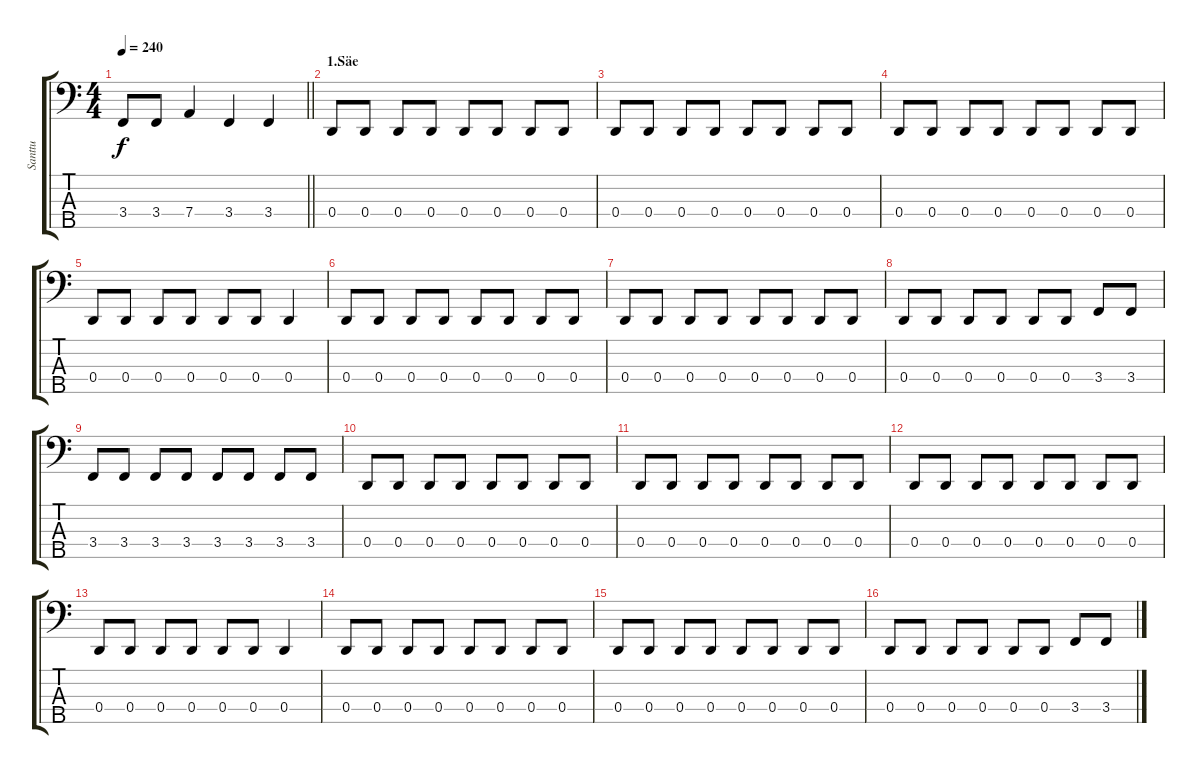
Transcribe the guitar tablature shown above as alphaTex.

\track ("Santtu" "Santtu") {instrument electricbasspick}
\staff {score tabs}
\tuning (G2 D2 A1 D1 A0) {hide}
\ts (4 4)
\tempo 240
\clef f4
\barLineRight lightlight
\ks c
3.4{t}.8{dy f} 3.4.8 7.4.4 3.4.4 3.4.4 |
\section ("" "1.Säe")
0.4.8 0.4.8 0.4.8 0.4.8 0.4.8 0.4.8 0.4.8 0.4.8 |
0.4.8 0.4.8 0.4.8 0.4.8 0.4.8 0.4.8 0.4.8 0.4.8 |
0.4.8 0.4.8 0.4.8 0.4.8 0.4.8 0.4.8 0.4.8 0.4.8 |
0.4.8 0.4.8 0.4.8 0.4.8 0.4.8 0.4.8 0.4.4 |
0.4.8 0.4.8 0.4.8 0.4.8 0.4.8 0.4.8 0.4.8 0.4.8 |
0.4.8 0.4.8 0.4.8 0.4.8 0.4.8 0.4.8 0.4.8 0.4.8 |
0.4.8 0.4.8 0.4.8 0.4.8 0.4.8 0.4.8 3.4.8 3.4.8 |
3.4.8 3.4.8 3.4.8 3.4.8 3.4.8 3.4.8 3.4.8 3.4.8 |
0.4.8 0.4.8 0.4.8 0.4.8 0.4.8 0.4.8 0.4.8 0.4.8 |
0.4.8 0.4.8 0.4.8 0.4.8 0.4.8 0.4.8 0.4.8 0.4.8 |
0.4.8 0.4.8 0.4.8 0.4.8 0.4.8 0.4.8 0.4.8 0.4.8 |
0.4.8 0.4.8 0.4.8 0.4.8 0.4.8 0.4.8 0.4.4 |
0.4.8 0.4.8 0.4.8 0.4.8 0.4.8 0.4.8 0.4.8 0.4.8 |
0.4.8 0.4.8 0.4.8 0.4.8 0.4.8 0.4.8 0.4.8 0.4.8 |
0.4.8 0.4.8 0.4.8 0.4.8 0.4.8 0.4.8 3.4.8 3.4.8
